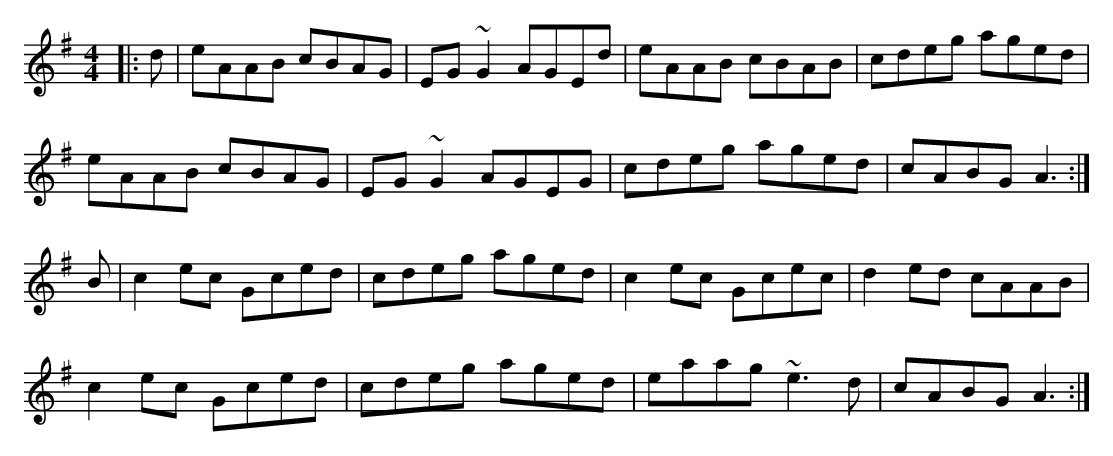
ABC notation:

X:1
M:4/4
K:Ador
|:d|eAAB cBAG|EG~G2 AGEd|eAAB cBAB|cdeg aged|
eAAB cBAG|EG~G2 AGEG|cdeg aged|cABG A3:|
B|c2ec Gced|cdeg aged|c2ec Gcec|d2ed cAAB|
c2ec Gced|cdeg aged|eaag ~e3d|cABG A3:|
